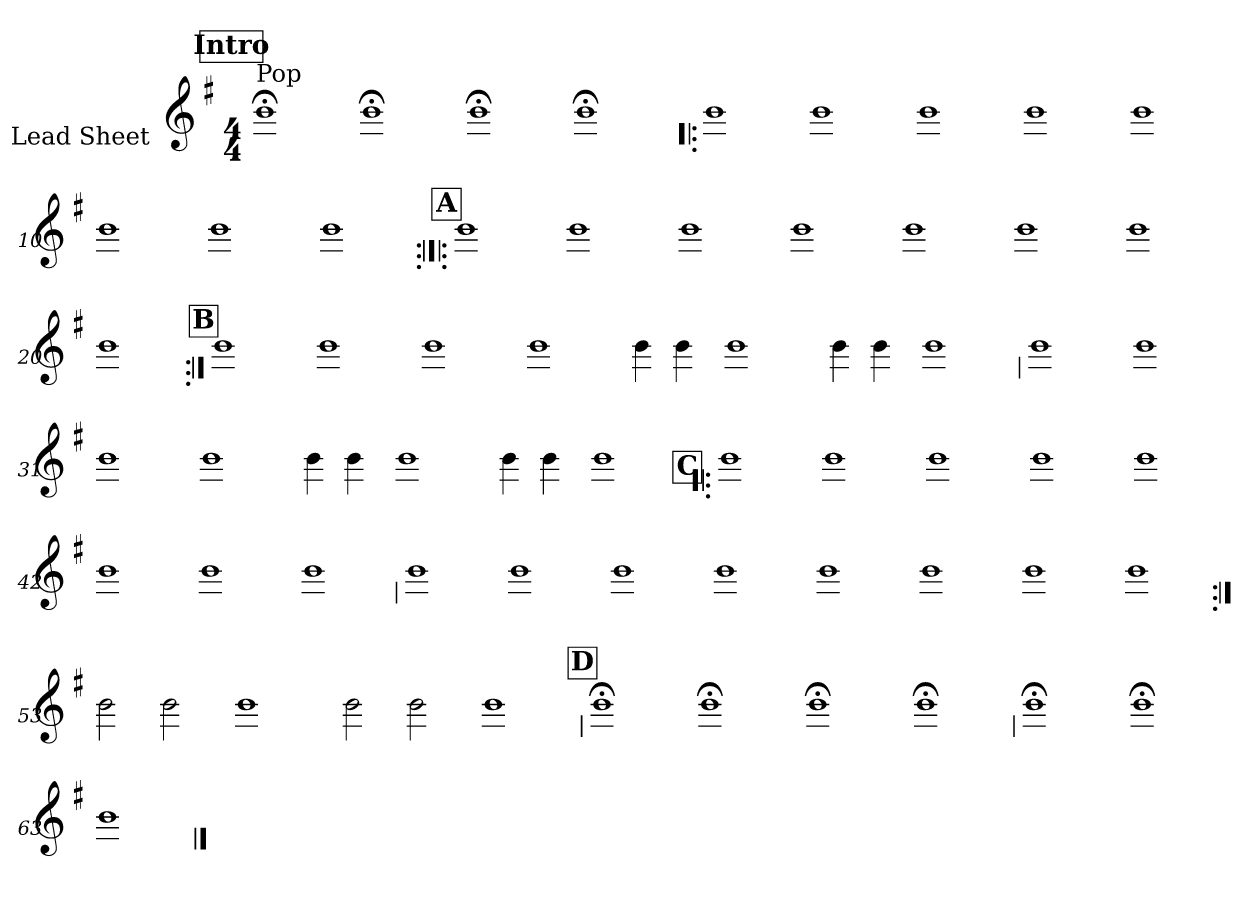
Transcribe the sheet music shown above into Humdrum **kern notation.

**kern
*part1
*staff1
*I"Lead Sheet
*stria0
*clefG2
*k[f#]
*e:
*M4/4
*MM160
!!LO:REH:place=s1:a:t=Intro
=1||
!LO:TX:a:t=Pop
1b;
=2-
1b;
=3-
1b;
=4-
1b;
!!LO:LB:g=z
=5!|:
1b
=6-
1b
=7-
1b
=8-
1b
=9-
1b
=10-
1b
=11-
1b
=12-
1b
!!LO:LB:g=z
!!LO:REH:place=s1:a:t=A
=13:|!|:
1b
=14-
1b
=15-
1b
=16-
1b
=17-
1b
=18-
1b
=19-
1b
=20-
1b
!!LO:LB:g=z
!!LO:REH:place=s1:a:t=B
=21:|!
1b
=22-
1b
=23-
1b
=24-
1b
=25-
4b
4b
=26-
1b
=27-
4b
4b
=28-
1b
!!LO:LB:g=z
=29
1b
=30-
1b
=31-
1b
=32-
1b
=33-
4b
4b
=34-
1b
=35-
4b
4b
=36-
1b
!!LO:LB:g=z
!!LO:REH:place=s1:a:t=C
=37!|:
1b
=38-
1b
=39-
1b
=40-
1b
=41-
1b
=42-
1b
=43-
1b
=44-
1b
!!LO:LB:g=z
=45
1b
=46-
1b
=47-
1b
=48-
1b
=49-
1b
=50-
1b
=51-
1b
=52-
1b
!!LO:LB:g=z
=53:|!
2b
2b
=54-
1b
=55-
2b
2b
=56-
1b
!!LO:LB:g=z
!!LO:REH:place=s1:a:t=D
=57
1b;
=58-
1b;
=59-
1b;
=60-
1b;
!!LO:LB:g=z
=61
1b;
=62-
1b;
=63-
1b
==
*-
